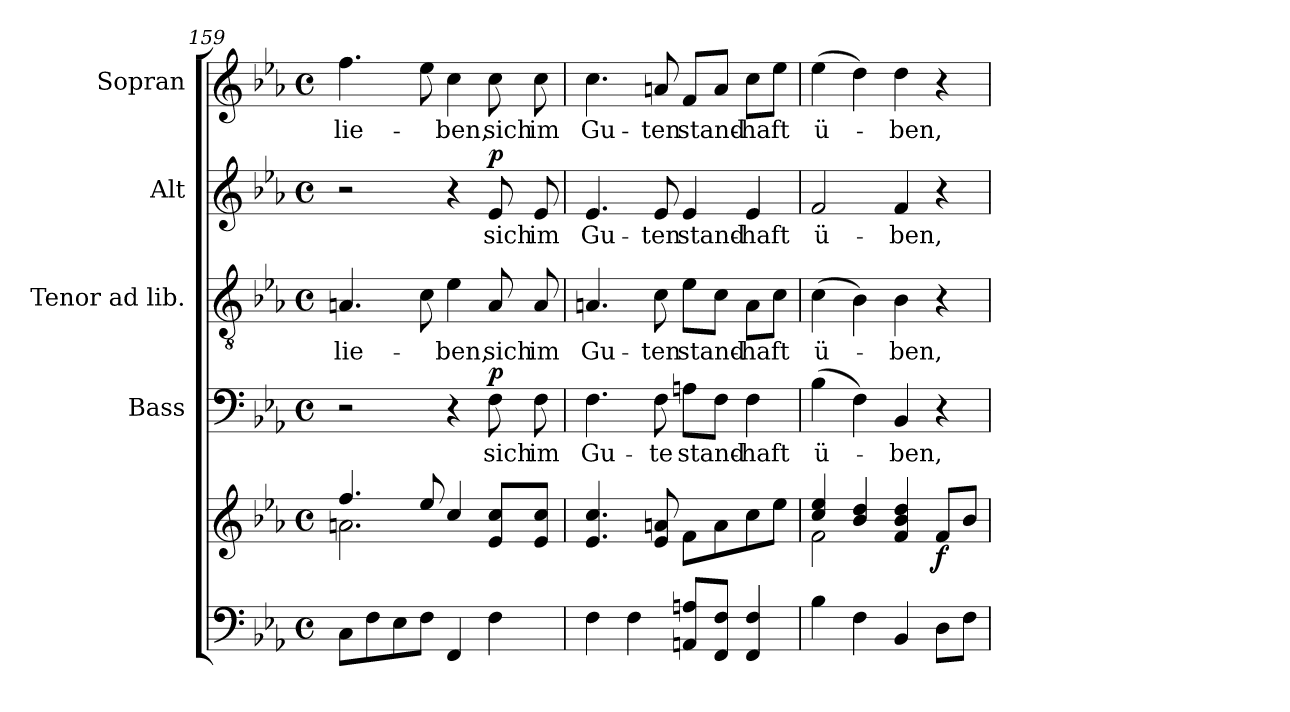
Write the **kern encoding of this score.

**kern	**kern	**dynam	**kern	**text	**dynam	**kern	**text	**kern	**text	**dynam	**kern	**text
*part5	*part5	*part5	*part4	*part4	*part4	*part3	*part3	*part2	*part2	*part2	*part1	*part1
*staff6	*staff5	*staff5/6	*staff4	*staff4	*staff4	*staff3	*staff3	*staff2	*staff2	*staff2	*staff1	*staff1
*	*	*	*I"Bass	*	*	*I"Tenor ad lib.	*	*I"Alt	*	*	*I"Sopran	*
*	*	*	*I'B.	*	*	*I'T.	*	*I'A.	*	*	*I'S.	*
*clefF4	*clefG2	*	*clefF4	*	*	*clefGv2	*	*clefG2	*	*	*clefG2	*
*k[b-e-a-]	*k[b-e-a-]	*	*k[b-e-a-]	*	*	*k[b-e-a-]	*	*k[b-e-a-]	*	*	*k[b-e-a-]	*
*E-:	*E-:	*	*E-:	*	*	*E-:	*	*E-:	*	*	*E-:	*
*M4/4	*M4/4	*	*M4/4	*	*	*M4/4	*	*M4/4	*	*	*M4/4	*
*met(c)	*met(c)	*	*met(c)	*	*	*met(c)	*	*met(c)	*	*	*met(c)	*
=159	=159	=159	=159	=159	=159	=159	=159	=159	=159	=159	=159	=159
*	*^	*	*	*	*	*	*	*	*	*	*	*
!	!	!	!	!	!	!	!	!LO:LY:b	!	!	!	!	!LO:LY:b
8C\L	4.ff/	2.an\	.	2r	.	.	4.An/	lie-	2r	.	.	4.ff\	lie-
8F\	.	.	.	.	.	.	.	.	.	.	.	.	.
8E-\	.	.	.	.	.	.	.	.	.	.	.	.	.
8F\J	8ee-/	.	.	.	.	.	8c\	.	.	.	.	8ee-\	.
!	!	!	!	!	!	!	!	!LO:LY:b	!	!	!	!	!LO:LY:b
4FF/	4cc/	.	.	4r	.	.	4e-\	-ben,	4r	.	.	4cc\	-ben,
!	!	!	!	!	!LO:LY:b	!LO:DY:a	!	!LO:LY:b	!	!LO:LY:b	!LO:DY:a	!	!LO:LY:b
4F\	8e-/ 8cc/L	4ryy	.	8F\	sich	p	8A/	sich	8e-/	sich	p	8cc\	sich
!	!	!	!	!	!LO:LY:b	!	!	!LO:LY:b	!	!LO:LY:b	!	!	!LO:LY:b
.	8e-/ 8cc/J	.	.	8F\	im	.	8A/	im	8e-/	im	.	8cc\	im
*	*v	*v	*	*	*	*	*	*	*	*	*	*	*
!!LO:LB:g=z
=160	=160	=160	=160	=160	=160	=160	=160	=160	=160	=160	=160	=160
!	!	!	!	!LO:LY:b	!	!	!LO:LY:b	!	!LO:LY:b	!	!	!LO:LY:b
4F\	4.e-/ 4.cc/	.	4.F\	Gu-	.	4.An/	Gu-	4.e-/	Gu-	.	4.cc\	Gu-
4F\	.	.	.	.	.	.	.	.	.	.	.	.
!	!	!	!	!LO:LY:b	!	!	!LO:LY:b	!	!LO:LY:b	!	!	!LO:LY:b
.	8e-/ 8an/	.	8F\	-te	.	8c\	-ten	8e-/	-ten	.	8an/	-ten
!	!	!	!	!LO:LY:b	!	!	!LO:LY:b	!	!LO:LY:b	!	!	!LO:LY:b
8AAn/ 8An/L	8f\L	.	8An\L	stand-	.	8e-\L	stand-	4e-/	stand-	.	8f/L	stand-
8FF/ 8F/J	8a\	.	8F\J	.	.	8c\J	.	.	.	.	8a/J	.
!	!	!	!	!LO:LY:b	!	!	!LO:LY:b	!	!LO:LY:b	!	!	!LO:LY:b
4FF/ 4F/	8cc\	.	4F\	-haft	.	8A\L	-haft	4e-/	-haft	.	8cc\L	-haft
.	8ee-\J	.	.	.	.	8c\J	.	.	.	.	8ee-\J	.
=161	=161	=161	=161	=161	=161	=161	=161	=161	=161	=161	=161	=161
*	*^	*	*	*	*	*	*	*	*	*	*	*
!	!	!	!	!	!LO:LY:b	!	!	!LO:LY:b	!	!LO:LY:b	!	!	!LO:LY:b
4B-\	4cc/ 4ee-/	2f\	.	(>4B-\	ü-	.	(>4c\	ü-	2f/	ü-	.	(>4ee-\	ü-
4F\	4b-/ 4dd/	.	.	4F\)	.	.	4B-\)	.	.	.	.	4dd\)	.
!	!	!	!	!	!LO:LY:b	!	!	!LO:LY:b	!	!LO:LY:b	!	!	!LO:LY:b
4BB-/	4f/ 4b-/ 4dd/	2ryy	.	4BB-/	-ben,	.	4B-\	-ben,	4f/	-ben,	.	4dd\	-ben,
!	!	!	!LO:DY:b	!	!	!	!	!	!	!	!	!	!
8D\L	8f/L	.	f	4r	.	.	4r	.	4r	.	.	4r	.
8F\J	8b-/J	.	.	.	.	.	.	.	.	.	.	.	.
*	*v	*v	*	*	*	*	*	*	*	*	*	*	*
=	=	=	=	=	=	=	=	=	=	=	=	=
*-	*-	*-	*-	*-	*-	*-	*-	*-	*-	*-	*-	*-
